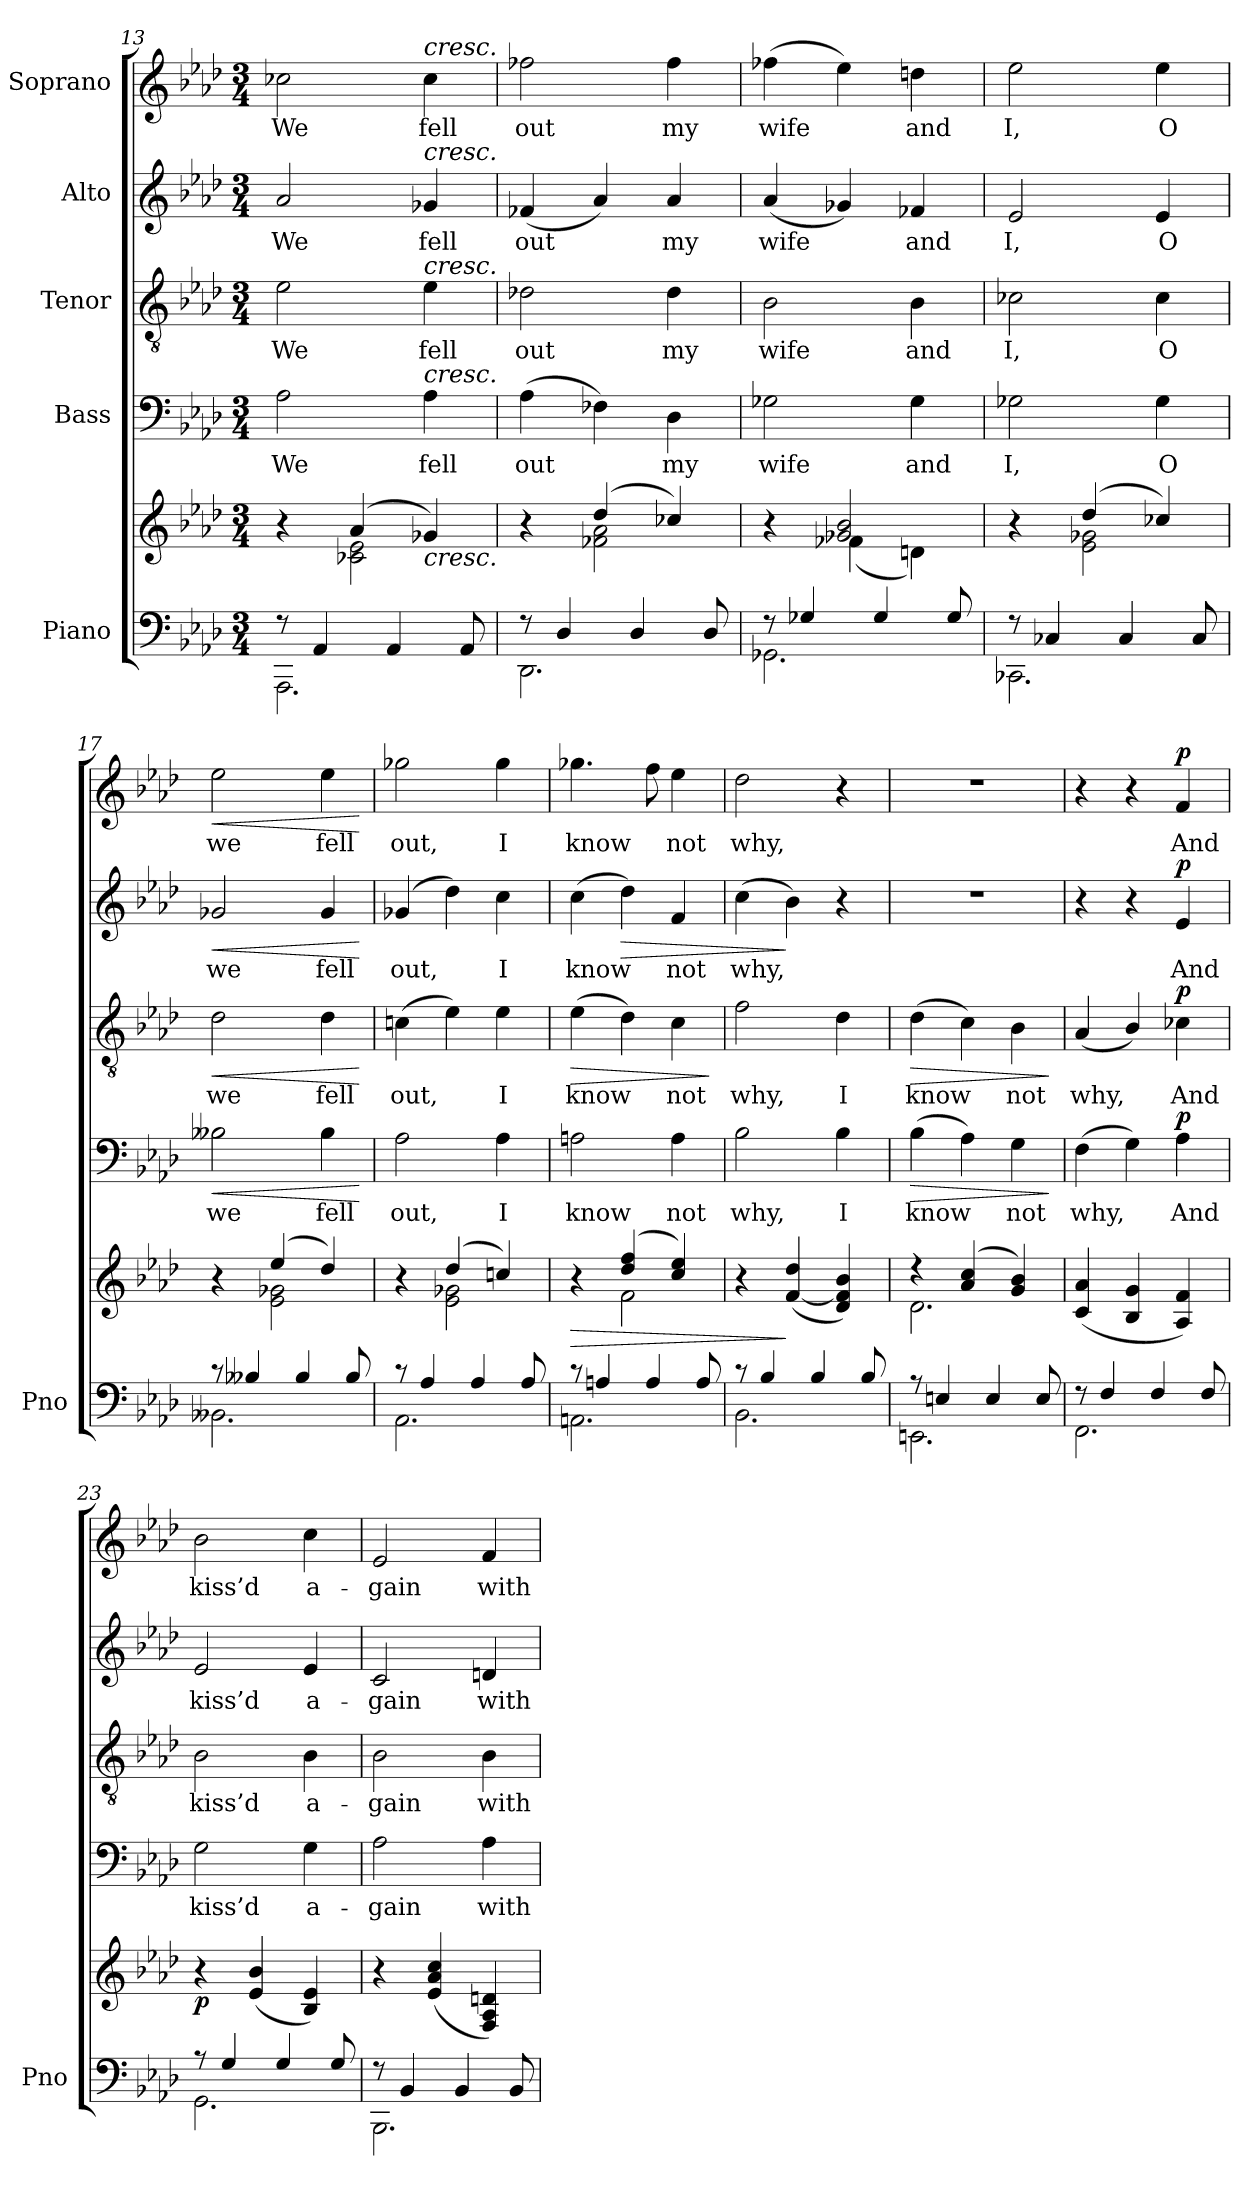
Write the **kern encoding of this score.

**kern	**kern	**dynam	**kern	**text	**dynam	**kern	**text	**dynam	**kern	**text	**dynam	**kern	**text	**dynam
*part5	*part5	*part5	*part4	*part4	*part4	*part3	*part3	*part3	*part2	*part2	*part2	*part1	*part1	*part1
*staff6	*staff5	*staff5/6	*staff4	*staff4	*staff4	*staff3	*staff3	*staff3	*staff2	*staff2	*staff2	*staff1	*staff1	*staff1
*I"Piano	*	*	*I"Bass	*	*	*I"Tenor	*	*	*I"Alto	*	*	*I"Soprano	*	*
*I'Pno	*	*	*	*	*	*	*	*	*	*	*	*	*	*
*clefF4	*clefG2	*	*clefF4	*	*	*clefGv2	*	*	*clefG2	*	*	*clefG2	*	*
*k[b-e-a-d-]	*k[b-e-a-d-]	*	*k[b-e-a-d-]	*	*	*k[b-e-a-d-]	*	*	*k[b-e-a-d-]	*	*	*k[b-e-a-d-]	*	*
*M3/4	*M3/4	*	*M3/4	*	*	*M3/4	*	*	*M3/4	*	*	*M3/4	*	*
=13	=13	=13	=13	=13	=13	=13	=13	=13	=13	=13	=13	=13	=13	=13
*^	*^	*	*	*	*	*	*	*	*	*	*	*	*	*
8r	2.AAA-\	4r	4ryy	.	2A-\	We	.	2e-\	We	.	2a-/	We	.	2cc-X\	We	.
4AA-/	.	.	.	.	.	.	.	.	.	.	.	.	.	.	.	.
.	.	(4a-/	2c-X\ 2e-\	.	.	.	.	.	.	.	.	.	.	.	.	.
4AA-/	.	.	.	.	.	.	.	.	.	.	.	.	.	.	.	.
!	!	!	!	!	!	!	!	!	!	!	!	!	!	!LO:TX:a:i:t=cresc.	!	!
!	!	!	!	!	!	!	!	!	!	!	!LO:TX:a:i:t=cresc.	!	!	!	!	!
!	!	!	!	!	!	!	!	!LO:TX:a:i:t=cresc.	!	!	!	!	!	!	!	!
!	!	!	!	!	!LO:TX:a:i:t=cresc.	!	!	!	!	!	!	!	!	!	!	!
!	!	!LO:TX:b:i:t=cresc.	!	!	!	!	!	!	!	!	!	!	!	!	!	!
.	.	4g-X/)	.	.	4A-\	fell	.	4e-\	fell	.	4g-X/	fell	.	4cc-\	fell	.
8AA-/	.	.	.	.	.	.	.	.	.	.	.	.	.	.	.	.
=14	=14	=14	=14	=14	=14	=14	=14	=14	=14	=14	=14	=14	=14	=14	=14	=14
8r	2.DD-\	4r	4ryy	.	(4A-\	out	.	2d-X\	out	.	(4f-X/	out	.	2ff-X\	out	.
4D-/	.	.	.	.	.	.	.	.	.	.	.	.	.	.	.	.
.	.	(4dd-/	2f-X\ 2a-\	.	4F-X\)	.	.	.	.	.	4a-/)	.	.	.	.	.
4D-/	.	.	.	.	.	.	.	.	.	.	.	.	.	.	.	.
.	.	4cc-X/)	.	.	4D-\	my	.	4d-\	my	.	4a-/	my	.	4ff-\	my	.
8D-/	.	.	.	.	.	.	.	.	.	.	.	.	.	.	.	.
=15	=15	=15	=15	=15	=15	=15	=15	=15	=15	=15	=15	=15	=15	=15	=15	=15
8r	2.GG-X\	4r	4ryy	.	2G-X\	wife	.	2B-\	wife	.	(4a-/	wife	.	(4ff-X\	wife	.
4G-X/	.	.	.	.	.	.	.	.	.	.	.	.	.	.	.	.
.	.	2g-X/ 2b-/	(4f-X\	.	.	.	.	.	.	.	4g-X/)	.	.	4ee-\)	.	.
4G-/	.	.	.	.	.	.	.	.	.	.	.	.	.	.	.	.
.	.	.	4dn\)	.	4G-\	and	.	4B-\	and	.	4f-X/	and	.	4ddn\	and	.
8G-/	.	.	.	.	.	.	.	.	.	.	.	.	.	.	.	.
=16	=16	=16	=16	=16	=16	=16	=16	=16	=16	=16	=16	=16	=16	=16	=16	=16
8r	2.CC-X\	4r	4ryy	.	2G-X\	I,	.	2c-X\	I,	.	2e-/	I,	.	2ee-\	I,	.
4C-X/	.	.	.	.	.	.	.	.	.	.	.	.	.	.	.	.
.	.	(4dd-/	2e-\ 2g-X\	.	.	.	.	.	.	.	.	.	.	.	.	.
4C-/	.	.	.	.	.	.	.	.	.	.	.	.	.	.	.	.
.	.	4cc-X/)	.	.	4G-\	O	.	4c-\	O	.	4e-/	O	.	4ee-\	O	.
8C-/	.	.	.	.	.	.	.	.	.	.	.	.	.	.	.	.
=17	=17	=17	=17	=17	=17	=17	=17	=17	=17	=17	=17	=17	=17	=17	=17	=17
!	!	!	!	!	!	!	!LO:HP:b	!	!	!LO:HP:b	!	!	!LO:HP:b	!	!	!LO:HP:b
8r	2.BB--X\	4r	4ryy	.	2B--X\	we	<	2d-\	we	<	2g-X/	we	<	2ee-\	we	<
4B--X/	.	.	.	.	.	.	.	.	.	.	.	.	.	.	.	.
.	.	(4ee-/	2e-\ 2g-X\	.	.	.	.	.	.	.	.	.	.	.	.	.
4B--/	.	.	.	.	.	.	.	.	.	.	.	.	.	.	.	.
.	.	4dd-/)	.	.	4B--\	fell	.	4d-\	fell	.	4g-/	fell	.	4ee-\	fell	.
8B--/	.	.	.	.	.	.	.	.	.	.	.	.	.	.	.	.
*v	*v	*	*	*	*	*	*	*	*	*	*	*	*	*	*	*
*	*v	*v	*	*	*	*	*	*	*	*	*	*	*	*	*
.	.	.	.	.	[	.	.	[	.	.	[	.	.	[
=18	=18	=18	=18	=18	=18	=18	=18	=18	=18	=18	=18	=18	=18	=18
*^	*^	*	*	*	*	*	*	*	*	*	*	*	*	*
8r	2.AA-\	4r	4ryy	.	2A-\	out,	.	(4cn\	out,	.	(4g-X/	out,	.	2gg-X\	out,	.
4A-/	.	.	.	.	.	.	.	.	.	.	.	.	.	.	.	.
.	.	(4dd-/	2e-\ 2g-X\	.	.	.	.	4e-\)	.	.	4dd-\)	.	.	.	.	.
4A-/	.	.	.	.	.	.	.	.	.	.	.	.	.	.	.	.
.	.	4ccn/)	.	.	4A-\	I	.	4e-\	I	.	4cc\	I	.	4gg-\	I	.
8A-/	.	.	.	.	.	.	.	.	.	.	.	.	.	.	.	.
=19	=19	=19	=19	=19	=19	=19	=19	=19	=19	=19	=19	=19	=19	=19	=19	=19
!	!	!	!	!LO:HP:b	!	!	!	!	!	!LO:HP:b	!	!	!	!	!	!
8r	2.AAn\	4r	4ryy	>	2An\	know	.	(4e-\	know	>	(4cc\	know	.	4.gg-X\	know	.
4An/	.	.	.	.	.	.	.	.	.	.	.	.	.	.	.	.
!	!	!	!	!	!	!	!	!	!	!	!	!	!LO:HP:b	!	!	!
.	.	(4dd-/ 4ff/	2f\	.	.	.	.	4d-\)	.	.	4dd-\)	.	>	.	.	.
4A/	.	.	.	.	.	.	.	.	.	.	.	.	.	8ff\	.	.
.	.	4cc/ 4ee-/)	.	.	4A\	not	.	4c\	not	.	4f/	not	.	4ee-\	not	.
8A/	.	.	.	.	.	.	.	.	.	.	.	.	.	.	.	.
*v	*v	*	*	*	*	*	*	*	*	*	*	*	*	*	*	*
*	*v	*v	*	*	*	*	*	*	*	*	*	*	*	*	*
.	.	.	.	.	.	.	.	]	.	.	.	.	.	.
=20	=20	=20	=20	=20	=20	=20	=20	=20	=20	=20	=20	=20	=20	=20
*^	*	*	*	*	*	*	*	*	*	*	*	*	*	*
8r	2.BB-\	4r	.	2B-\	why,	.	2f\	why,	.	(4cc\	why,	.	2dd-\	why,	.
4B-/	.	.	.	.	.	.	.	.	.	.	.	.	.	.	.
.	.	(>[>4f/ 4dd-/	]	.	.	.	.	.	.	4b-\)	.	]	.	.	.
4B-/	.	.	.	.	.	.	.	.	.	.	.	.	.	.	.
.	.	4d-/ 4f/] 4b-/)	.	4B-\	I	.	4d-\	I	.	4r	.	.	4r	.	.
8B-/	.	.	.	.	.	.	.	.	.	.	.	.	.	.	.
=21	=21	=21	=21	=21	=21	=21	=21	=21	=21	=21	=21	=21	=21	=21	=21
*	*	*^	*	*	*	*	*	*	*	*	*	*	*	*	*
!	!	!	!	!	!	!	!LO:HP:b	!	!	!LO:HP:b	!	!	!	!	!	!
8r	2.EEn\	4r	2.d-\	.	(4B-\	know	>	(4d-\	know	>	2.r	.	.	2.r	.	.
4En/	.	.	.	.	.	.	.	.	.	.	.	.	.	.	.	.
.	.	(4a-/ 4cc/	.	.	4A-\)	.	.	4c\)	.	.	.	.	.	.	.	.
4E/	.	.	.	.	.	.	.	.	.	.	.	.	.	.	.	.
.	.	4g/ 4b-/)	.	.	4G\	not	.	4B-\	not	.	.	.	.	.	.	.
8E/	.	.	.	.	.	.	.	.	.	.	.	.	.	.	.	.
*v	*v	*	*	*	*	*	*	*	*	*	*	*	*	*	*	*
*	*v	*v	*	*	*	*	*	*	*	*	*	*	*	*	*
.	.	.	.	.	]	.	.	]	.	.	.	.	.	.
=22	=22	=22	=22	=22	=22	=22	=22	=22	=22	=22	=22	=22	=22	=22
*^	*	*	*	*	*	*	*	*	*	*	*	*	*	*
8r	2.FF\	(>4c/ 4a-/	.	(4F\	why,	.	(4A-/	why,	.	4r	.	.	4r	.	.
4F/	.	.	.	.	.	.	.	.	.	.	.	.	.	.	.
.	.	4B-/ 4g/	.	4G\)	.	.	4B-/)	.	.	4r	.	.	4r	.	.
4F/	.	.	.	.	.	.	.	.	.	.	.	.	.	.	.
!	!	!	!	!	!	!LO:DY:a	!	!	!LO:DY:a	!	!	!LO:DY:a	!	!	!LO:DY:a
.	.	4A-/ 4f/)	.	4A-\	And	p	4c-X\	And	p	4e-/	And	p	4f/	And	p
8F/	.	.	.	.	.	.	.	.	.	.	.	.	.	.	.
=23	=23	=23	=23	=23	=23	=23	=23	=23	=23	=23	=23	=23	=23	=23	=23
!	!	!	!LO:DY:b	!	!	!	!	!	!	!	!	!	!	!	!
8r	2.GG\	4r	p	2G\	kiss’d	.	2B-\	kiss’d	.	2e-/	kiss’d	.	2b-\	kiss’d	.
4G/	.	.	.	.	.	.	.	.	.	.	.	.	.	.	.
.	.	(>4e-/ 4b-/	.	.	.	.	.	.	.	.	.	.	.	.	.
4G/	.	.	.	.	.	.	.	.	.	.	.	.	.	.	.
.	.	4B-/ 4e-/)	.	4G\	a-	.	4B-\	a-	.	4e-/	a-	.	4cc\	a-	.
8G/	.	.	.	.	.	.	.	.	.	.	.	.	.	.	.
=24	=24	=24	=24	=24	=24	=24	=24	=24	=24	=24	=24	=24	=24	=24	=24
8r	2.BBB-\	4r	.	2A-\	-gain	.	2B-\	-gain	.	2c/	-gain	.	2e-/	-gain	.
4BB-/	.	.	.	.	.	.	.	.	.	.	.	.	.	.	.
.	.	(4e-/ 4a-/ 4cc/	.	.	.	.	.	.	.	.	.	.	.	.	.
4BB-/	.	.	.	.	.	.	.	.	.	.	.	.	.	.	.
.	.	4F/ 4A-/ 4dn/)	.	4A-\	with	.	4B-\	with	.	4dn/	with	.	4f/	with	.
8BB-/	.	.	.	.	.	.	.	.	.	.	.	.	.	.	.
*v	*v	*	*	*	*	*	*	*	*	*	*	*	*	*	*
=	=	=	=	=	=	=	=	=	=	=	=	=	=	=
*-	*-	*-	*-	*-	*-	*-	*-	*-	*-	*-	*-	*-	*-	*-
